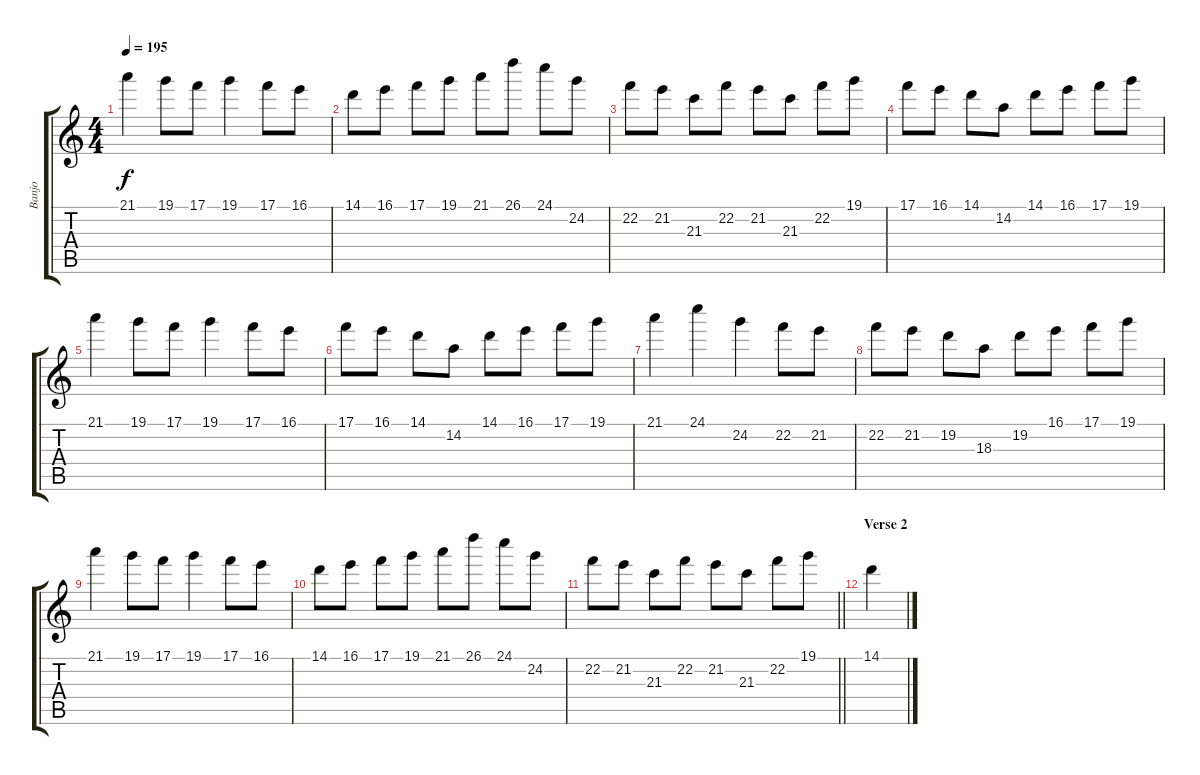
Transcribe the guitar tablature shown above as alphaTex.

\track ("Banjo" "Banjo") {instrument banjo}
\staff {score tabs}
\tuning (C4 G3 Eb3 Bb2 F2 C2) {hide}
\displaytranspose 12
\ts (4 4)
\tempo 195
\clef g2
\ks c
21.1.4{dy f} 19.1.8 17.1.8 19.1.4 17.1.8 16.1.8 |
14.1.8 16.1.8 17.1.8 19.1.8 21.1.8 26.1.8 24.1.8 24.2.8 |
22.2.8 21.2.8 21.3.8 22.2.8 21.2.8 21.3.8 22.2.8 19.1.8 |
17.1.8 16.1.8 14.1.8 14.2.8 14.1.8 16.1.8 17.1.8 19.1.8 |
21.1.4 19.1.8 17.1.8 19.1.4 17.1.8 16.1.8 |
17.1.8 16.1.8 14.1.8 14.2.8 14.1.8 16.1.8 17.1.8 19.1.8 |
21.1.4 24.1.4 24.2.4 22.2.8 21.2.8 |
22.2.8 21.2.8 19.2.8 18.3.8 19.2.8 16.1.8 17.1.8 19.1.8 |
21.1.4 19.1.8 17.1.8 19.1.4 17.1.8 16.1.8 |
14.1.8 16.1.8 17.1.8 19.1.8 21.1.8 26.1.8 24.1.8 24.2.8 |
\barLineRight lightlight
22.2.8 21.2.8 21.3.8 22.2.8 21.2.8 21.3.8 22.2.8 19.1.8 |
\section ("" "Verse 2")
14.1.4
